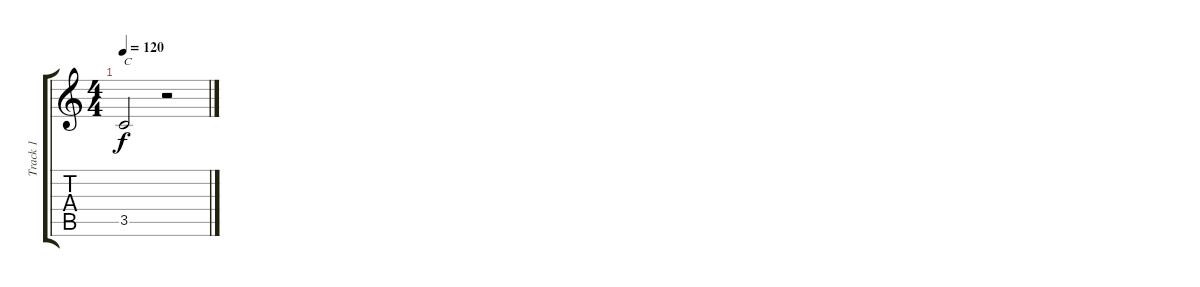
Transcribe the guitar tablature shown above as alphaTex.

\track ("Track 1" "Track 1") {instrument acousticguitarsteel}
\staff {score tabs}
\tuning (E4 B3 G3 D3 A2 E2) {hide}
\ts (4 4)
\tempo 120
\clef g2
\ks c
3.5.2{txt "C" dy f} r.2
